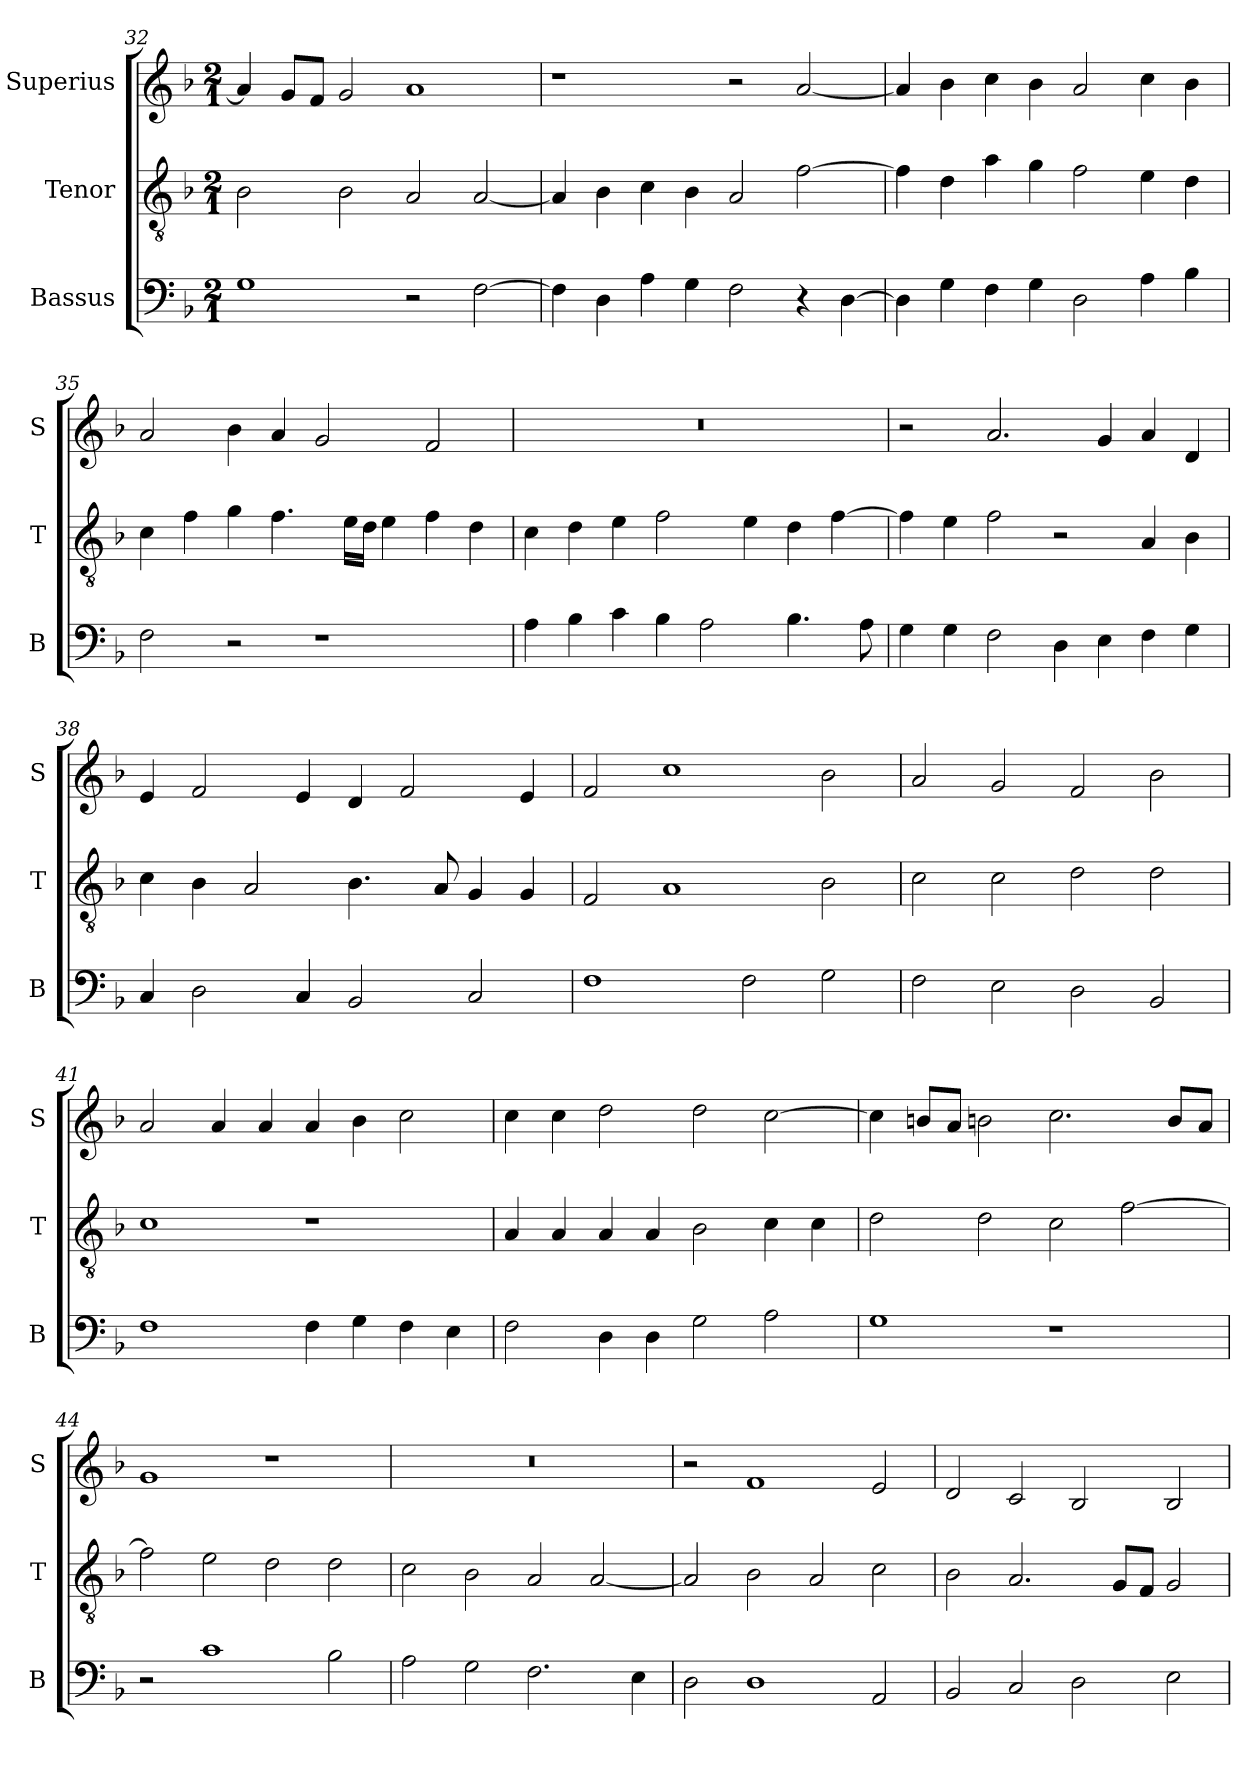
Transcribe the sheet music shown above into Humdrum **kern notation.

**kern	**kern	**kern
*part3	*part2	*part1
*staff3	*staff2	*staff1
*I"Bassus	*I"Tenor	*I"Superius
*I'B	*I'T	*I'S
*clefF4	*clefGv2	*clefG2
*k[b-]	*k[b-]	*k[b-]
*F:	*F:	*F:
*M2/1	*M2/1	*M2/1
=32	=32	=32
1G	2B-	4a]
.	.	8gL
.	.	8fJ
.	2B-	2g
2r	2A	1a
[2F	[2A	.
=33	=33	=33
4F]	4A]	1r
4D	4B-	.
4A	4c	.
4G	4B-	.
2F	2A	2r
4r	[2f	[2a
[4D	.	.
=34	=34	=34
4D]	4f]	4a]
4G	4d	4b-
4F	4a	4cc
4G	4g	4b-
2D	2f	2a
4A	4e	4cc
4B-	4d	4b-
=35	=35	=35
2F	4c	2a
.	4f	.
2r	4g	4b-
.	4.f	4a
1r	.	2g
.	16eLL	.
.	16dJJ	.
.	4e	.
.	4f	2f
.	4d	.
=36	=36	=36
4A	4c	0r
4B-	4d	.
4c	4e	.
4B-	2f	.
2A	.	.
.	4e	.
4.B-	4d	.
.	[4f	.
8A	.	.
=37	=37	=37
4G	4f]	2r
4G	4e	.
2F	2f	2.a
4D	2r	.
4E	.	4g
4F	4A	4a
4G	4B-	4d
=38	=38	=38
4C	4c	4e
2D	4B-	2f
.	2A	.
4C	.	4e
2BB-	4.B-	4d
.	.	2f
.	8A	.
2C	4G	.
.	4G	4e
=39	=39	=39
1F	2F	2f
.	1A	1cc
2F	.	.
2G	2B-	2b-
=40	=40	=40
2F	2c	2a
2E	2c	2g
2D	2d	2f
2BB-	2d	2b-
=41	=41	=41
1F	1c	2a
.	.	4a
.	.	4a
4F	1r	4a
4G	.	4b-
4F	.	2cc
4E	.	.
=42	=42	=42
2F	4A	4cc
.	4A	4cc
4D	4A	2dd
4D	4A	.
2G	2B-	2dd
2A	4c	[2cc
.	4c	.
=43	=43	=43
1G	2d	4cc]
.	.	8bnL
.	.	8aJ
.	2d	2bn
1r	2c	2.cc
.	[2f	.
.	.	8bL
.	.	8aJ
=44	=44	=44
2r	2f]	1g
1c	2e	.
.	2d	1r
2B-	2d	.
=45	=45	=45
2A	2c	0r
2G	2B-	.
2.F	2A	.
.	[2A	.
4E	.	.
=46	=46	=46
2D	2A]	2r
1D	2B-	1f
.	2A	.
2AA	2c	2e
=47	=47	=47
2BB-	2B-	2d
2C	2.A	2c
2D	.	2B-
.	8GL	.
.	8FJ	.
2E	2G	2B-
=	=	=
*-	*-	*-
